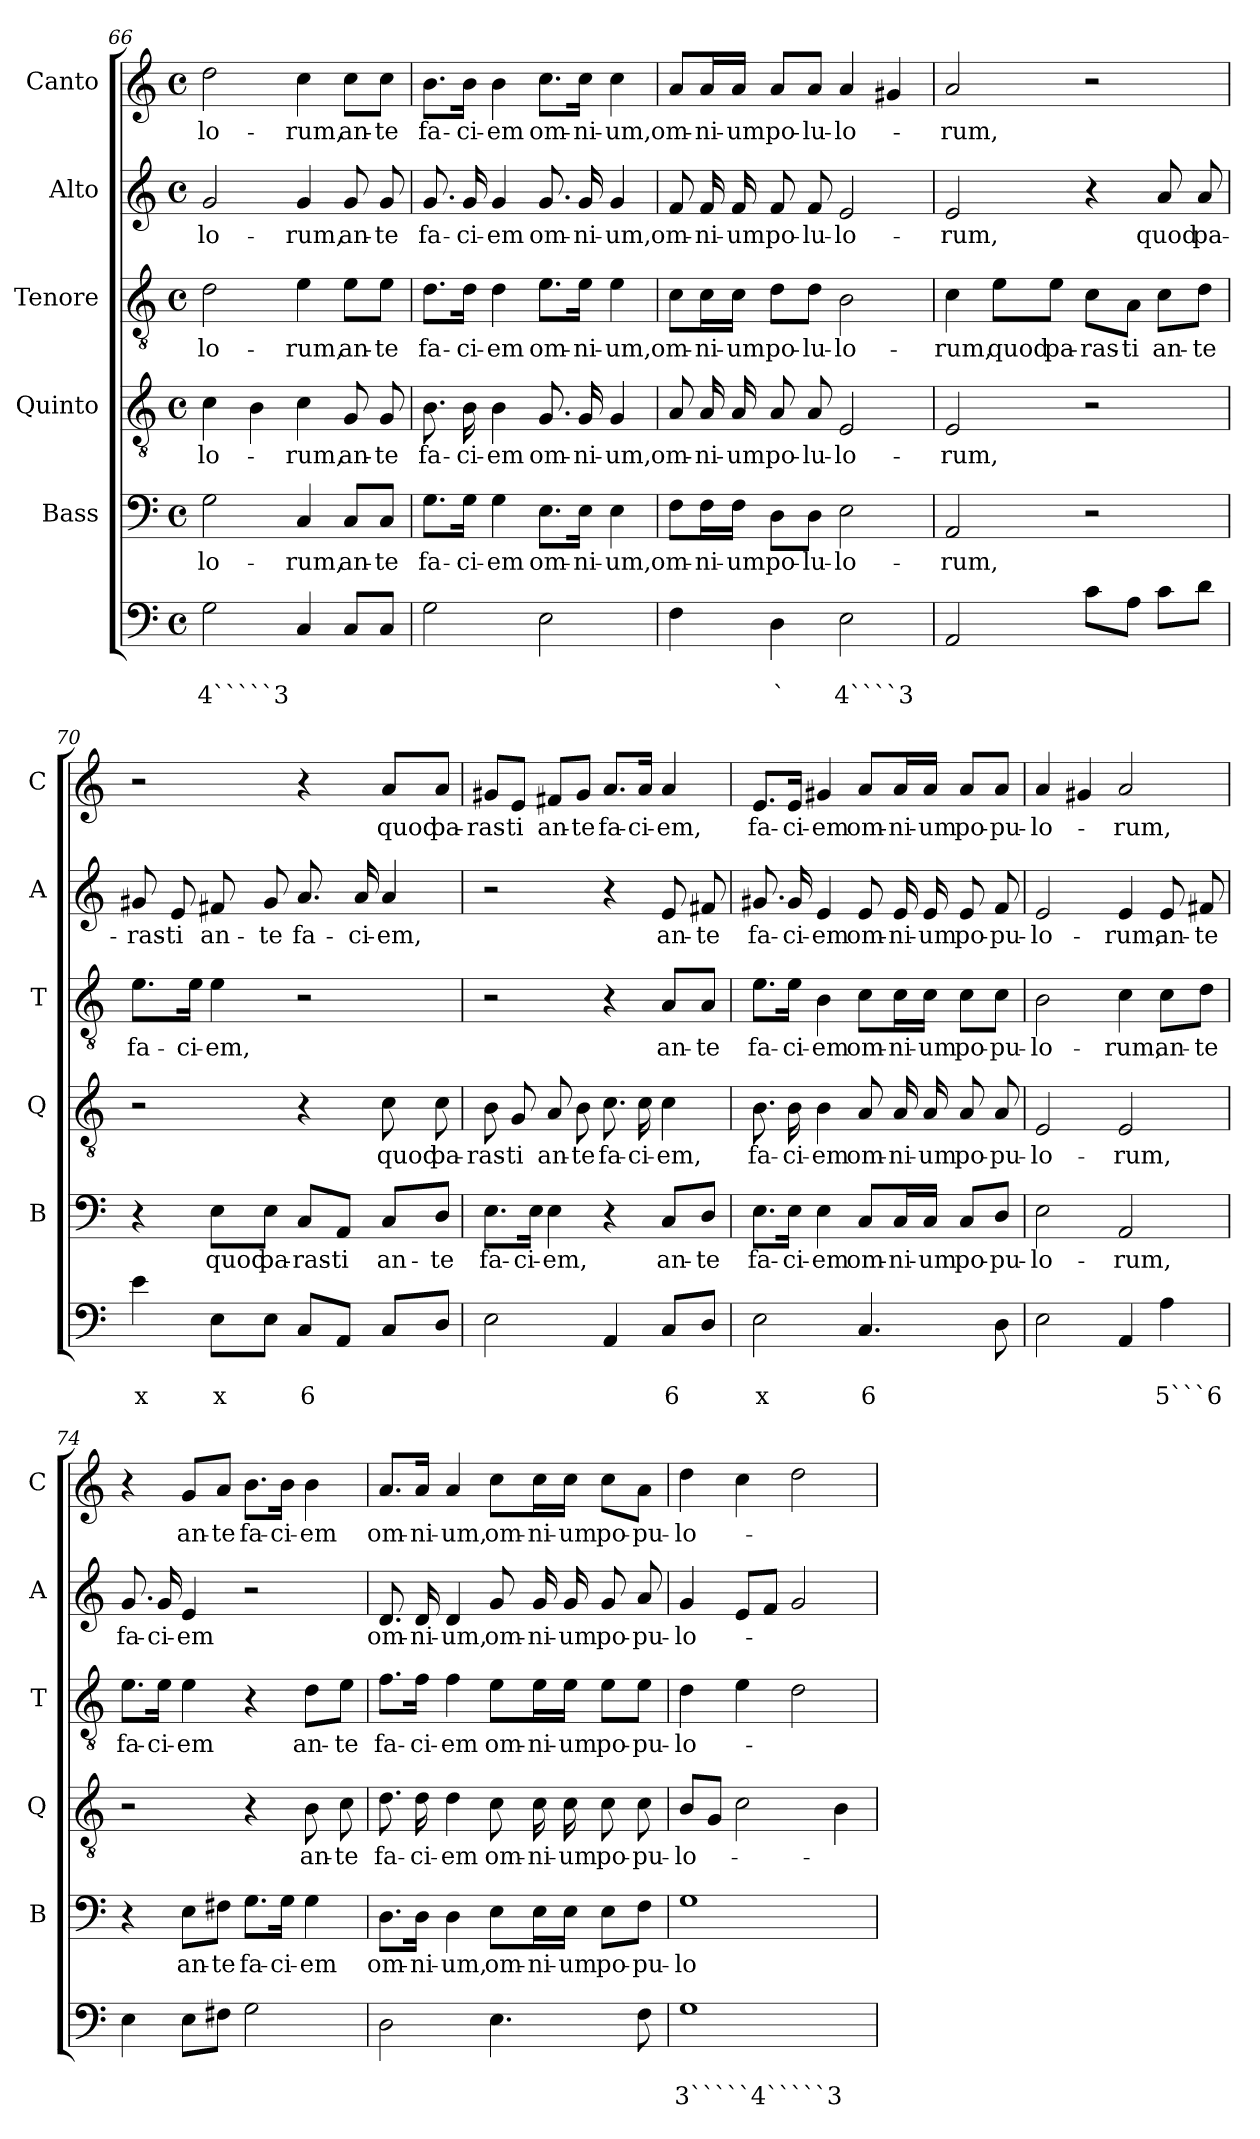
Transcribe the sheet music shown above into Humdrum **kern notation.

**kern	**text	**text	**kern	**text	**kern	**text	**kern	**text	**kern	**text	**kern	**text
*part6	*part6	*part6	*part5	*part5	*part4	*part4	*part3	*part3	*part2	*part2	*part1	*part1
*staff6	*staff6	*staff6	*staff5	*staff5	*staff4	*staff4	*staff3	*staff3	*staff2	*staff2	*staff1	*staff1
*	*	*	*I"Bass	*	*I"Quinto	*	*I"Tenore	*	*I"Alto	*	*I"Canto	*
*	*	*	*I'B	*	*I'Q	*	*I'T	*	*I'A	*	*I'C	*
*clefF4	*	*	*clefF4	*	*clefGv2	*	*clefGv2	*	*clefG2	*	*clefG2	*
*k[]	*	*	*k[]	*	*k[]	*	*k[]	*	*k[]	*	*k[]	*
*C:	*	*	*C:	*	*C:	*	*C:	*	*C:	*	*C:	*
*M4/4	*	*	*M4/4	*	*M4/4	*	*M4/4	*	*M4/4	*	*M4/4	*
*met(c)	*	*	*met(c)	*	*met(c)	*	*met(c)	*	*met(c)	*	*met(c)	*
=66	=66	=66	=66	=66	=66	=66	=66	=66	=66	=66	=66	=66
!	!	!LO:LY:b	!	!LO:LY:b	!	!LO:LY:b	!	!LO:LY:b	!	!LO:LY:b	!	!LO:LY:b
2G\	.	4`````3	2G\	-lo-	4c\	-lo-	2d\	-lo-	2g/	-lo-	2dd\	-lo-
.	.	.	.	.	4B\	.	.	.	.	.	.	.
!	!	!	!	!LO:LY:b	!	!LO:LY:b	!	!LO:LY:b	!	!LO:LY:b	!	!LO:LY:b
4C/	.	.	4C/	-rum,	4c\	-rum,	4e\	-rum,	4g/	-rum,	4cc\	-rum,
!	!	!	!	!LO:LY:b	!	!LO:LY:b	!	!LO:LY:b	!	!LO:LY:b	!	!LO:LY:b
8C/L	.	.	8C/L	an-	8G/	an-	8e\L	an-	8g/	an-	8cc\L	an-
!	!	!	!	!LO:LY:b	!	!LO:LY:b	!	!LO:LY:b	!	!LO:LY:b	!	!LO:LY:b
8C/J	.	.	8C/J	-te	8G/	-te	8e\J	-te	8g/	-te	8cc\J	-te
=67	=67	=67	=67	=67	=67	=67	=67	=67	=67	=67	=67	=67
!	!	!	!	!LO:LY:b	!	!LO:LY:b	!	!LO:LY:b	!	!LO:LY:b	!	!LO:LY:b
2G\	.	.	8.G\L	fa-	8.B\	fa-	8.d\L	fa-	8.g/	fa-	8.b\L	fa-
!	!	!	!	!LO:LY:b	!	!LO:LY:b	!	!LO:LY:b	!	!LO:LY:b	!	!LO:LY:b
.	.	.	16G\Jk	-ci-	16B\	-ci-	16d\Jk	-ci-	16g/	-ci-	16b\Jk	-ci-
!	!	!	!	!LO:LY:b	!	!LO:LY:b	!	!LO:LY:b	!	!LO:LY:b	!	!LO:LY:b
.	.	.	4G\	-em	4B\	-em	4d\	-em	4g/	-em	4b\	-em
!	!	!	!	!LO:LY:b	!	!LO:LY:b	!	!LO:LY:b	!	!LO:LY:b	!	!LO:LY:b
2E\	.	.	8.E\L	om-	8.G/	om-	8.e\L	om-	8.g/	om-	8.cc\L	om-
!	!	!	!	!LO:LY:b	!	!LO:LY:b	!	!LO:LY:b	!	!LO:LY:b	!	!LO:LY:b
.	.	.	16E\Jk	-ni-	16G/	-ni-	16e\Jk	-ni-	16g/	-ni-	16cc\Jk	-ni-
!	!	!	!	!LO:LY:b	!	!LO:LY:b	!	!LO:LY:b	!	!LO:LY:b	!	!LO:LY:b
.	.	.	4E\	-um,	4G/	-um,	4e\	-um,	4g/	-um,	4cc\	-um,
!!LO:PB:g=z
=68	=68	=68	=68	=68	=68	=68	=68	=68	=68	=68	=68	=68
!	!	!	!	!LO:LY:b	!	!LO:LY:b	!	!LO:LY:b	!	!LO:LY:b	!	!LO:LY:b
4F\	.	.	8F\L	om-	8A/	om-	8c\L	om-	8f/	om-	8a/L	om-
!	!	!	!	!LO:LY:b	!	!LO:LY:b	!	!LO:LY:b	!	!LO:LY:b	!	!LO:LY:b
.	.	.	16F\L	-ni-	16A/	-ni-	16c\L	-ni-	16f/	-ni-	16a/L	-ni-
!	!	!	!	!LO:LY:b	!	!LO:LY:b	!	!LO:LY:b	!	!LO:LY:b	!	!LO:LY:b
.	.	.	16F\JJ	-um	16A/	-um	16c\JJ	-um	16f/	-um	16a/JJ	-um
!	!	!LO:LY:b	!	!LO:LY:b	!	!LO:LY:b	!	!LO:LY:b	!	!LO:LY:b	!	!LO:LY:b
4D\	.	`	8D\L	po-	8A/	po-	8d\L	po-	8f/	po-	8a/L	po-
!	!	!	!	!LO:LY:b	!	!LO:LY:b	!	!LO:LY:b	!	!LO:LY:b	!	!LO:LY:b
.	.	.	8D\J	-lu-	8A/	-lu-	8d\J	-lu-	8f/	-lu-	8a/J	-lu-
!	!	!LO:LY:b	!	!LO:LY:b	!	!LO:LY:b	!	!LO:LY:b	!	!LO:LY:b	!	!LO:LY:b
2E\	.	4````3	2E\	-lo-	2E/	-lo-	2B\	-lo-	2e/	-lo-	4a/	-lo-
.	.	.	.	.	.	.	.	.	.	.	4g#X/	.
=69	=69	=69	=69	=69	=69	=69	=69	=69	=69	=69	=69	=69
!	!	!	!	!LO:LY:b	!	!LO:LY:b	!	!LO:LY:b	!	!LO:LY:b	!	!LO:LY:b
2AA/	.	.	2AA/	-rum,	2E/	-rum,	4c\	-rum,	2e/	-rum,	2a/	-rum,
!	!	!	!	!	!	!	!	!LO:LY:b	!	!	!	!
.	.	.	.	.	.	.	8e\L	quod	.	.	.	.
!	!	!	!	!	!	!	!	!LO:LY:b	!	!	!	!
.	.	.	.	.	.	.	8e\J	pa-	.	.	.	.
!	!	!	!	!	!	!	!	!LO:LY:b	!	!	!	!
8c\L	.	.	2r	.	2r	.	8c\L	-ras-	4r	.	2r	.
!	!	!	!	!	!	!	!	!LO:LY:b	!	!	!	!
8A\J	.	.	.	.	.	.	8A\J	-ti	.	.	.	.
!	!	!	!	!	!	!	!	!LO:LY:b	!	!LO:LY:b	!	!
8c\L	.	.	.	.	.	.	8c\L	an-	8a/	quod	.	.
!	!	!	!	!	!	!	!	!LO:LY:b	!	!LO:LY:b	!	!
8d\J	.	.	.	.	.	.	8d\J	-te	8a/	pa-	.	.
=70	=70	=70	=70	=70	=70	=70	=70	=70	=70	=70	=70	=70
!	!	!LO:LY:b	!	!	!	!	!	!LO:LY:b	!	!LO:LY:b	!	!
4e\	.	x	4r	.	2r	.	8.e\L	fa-	8g#X/	-ras-	2r	.
!	!	!	!	!	!	!	!	!	!	!LO:LY:b	!	!
.	.	.	.	.	.	.	.	.	8e/	-ti	.	.
!	!	!	!	!	!	!	!	!LO:LY:b	!	!	!	!
.	.	.	.	.	.	.	16e\Jk	-ci-	.	.	.	.
!	!	!LO:LY:b	!	!LO:LY:b	!	!	!	!LO:LY:b	!	!LO:LY:b	!	!
8E\L	.	x	8E\L	quod	.	.	4e\	-em,	8f#X/	an-	.	.
!	!	!	!	!LO:LY:b	!	!	!	!	!	!LO:LY:b	!	!
8E\J	.	.	8E\J	pa-	.	.	.	.	8g#/	-te	.	.
!	!	!LO:LY:b	!	!LO:LY:b	!	!	!	!	!	!LO:LY:b	!	!
8C/L	.	6	8C/L	-ras-	4r	.	2r	.	8.a/	fa-	4r	.
!	!	!	!	!LO:LY:b	!	!	!	!	!	!	!	!
8AA/J	.	.	8AA/J	-ti	.	.	.	.	.	.	.	.
!	!	!	!	!	!	!	!	!	!	!LO:LY:b	!	!
.	.	.	.	.	.	.	.	.	16a/	-ci-	.	.
!	!	!	!	!LO:LY:b	!	!LO:LY:b	!	!	!	!LO:LY:b	!	!LO:LY:b
8C/L	.	.	8C/L	an-	8c\	quod	.	.	4a/	-em,	8a/L	quod
!	!	!	!	!LO:LY:b	!	!LO:LY:b	!	!	!	!	!	!LO:LY:b
8D/J	.	.	8D/J	-te	8c\	pa-	.	.	.	.	8a/J	pa-
=71	=71	=71	=71	=71	=71	=71	=71	=71	=71	=71	=71	=71
!	!	!	!	!LO:LY:b	!	!LO:LY:b	!	!	!	!	!	!LO:LY:b
2E\	.	.	8.E\L	fa-	8B\	-ras-	2r	.	2r	.	8g#X/L	-ras-
!	!	!	!	!	!	!LO:LY:b	!	!	!	!	!	!LO:LY:b
.	.	.	.	.	8G/	-ti	.	.	.	.	8e/J	-ti
!	!	!	!	!LO:LY:b	!	!	!	!	!	!	!	!
.	.	.	16E\Jk	-ci-	.	.	.	.	.	.	.	.
!	!	!	!	!LO:LY:b	!	!LO:LY:b	!	!	!	!	!	!LO:LY:b
.	.	.	4E\	-em,	8A/	an-	.	.	.	.	8f#X/L	an-
!	!	!	!	!	!	!LO:LY:b	!	!	!	!	!	!LO:LY:b
.	.	.	.	.	8B\	-te	.	.	.	.	8g#/J	-te
!	!	!	!	!	!	!LO:LY:b	!	!	!	!	!	!LO:LY:b
4AA/	.	.	4r	.	8.c\	fa-	4r	.	4r	.	8.a/L	fa-
!	!	!	!	!	!	!LO:LY:b	!	!	!	!	!	!LO:LY:b
.	.	.	.	.	16c\	-ci-	.	.	.	.	16a/Jk	-ci-
!	!	!LO:LY:b	!	!LO:LY:b	!	!LO:LY:b	!	!LO:LY:b	!	!LO:LY:b	!	!LO:LY:b
8C/L	.	6	8C/L	an-	4c\	-em,	8A/L	an-	8e/	an-	4a/	-em,
!	!	!	!	!LO:LY:b	!	!	!	!LO:LY:b	!	!LO:LY:b	!	!
8D/J	.	.	8D/J	-te	.	.	8A/J	-te	8f#X/	-te	.	.
!!LO:LB:g=z
=72	=72	=72	=72	=72	=72	=72	=72	=72	=72	=72	=72	=72
!	!	!LO:LY:b	!	!LO:LY:b	!	!LO:LY:b	!	!LO:LY:b	!	!LO:LY:b	!	!LO:LY:b
2E\	.	x	8.E\L	fa-	8.B\	fa-	8.e\L	fa-	8.g#X/	fa-	8.e/L	fa-
!	!	!	!	!LO:LY:b	!	!LO:LY:b	!	!LO:LY:b	!	!LO:LY:b	!	!LO:LY:b
.	.	.	16E\Jk	-ci-	16B\	-ci-	16e\Jk	-ci-	16g#/	-ci-	16e/Jk	-ci-
!	!	!	!	!LO:LY:b	!	!LO:LY:b	!	!LO:LY:b	!	!LO:LY:b	!	!LO:LY:b
.	.	.	4E\	-em	4B\	-em	4B\	-em	4e/	-em	4g#X/	-em
!	!	!LO:LY:b	!	!LO:LY:b	!	!LO:LY:b	!	!LO:LY:b	!	!LO:LY:b	!	!LO:LY:b
4.C/	.	6	8C/L	om-	8A/	om-	8c\L	om-	8e/	om-	8a/L	om-
!	!	!	!	!LO:LY:b	!	!LO:LY:b	!	!LO:LY:b	!	!LO:LY:b	!	!LO:LY:b
.	.	.	16C/L	-ni-	16A/	-ni-	16c\L	-ni-	16e/	-ni-	16a/L	-ni-
!	!	!	!	!LO:LY:b	!	!LO:LY:b	!	!LO:LY:b	!	!LO:LY:b	!	!LO:LY:b
.	.	.	16C/JJ	-um	16A/	-um	16c\JJ	-um	16e/	-um	16a/JJ	-um
!	!	!	!	!LO:LY:b	!	!LO:LY:b	!	!LO:LY:b	!	!LO:LY:b	!	!LO:LY:b
.	.	.	8C/L	po-	8A/	po-	8c\L	po-	8e/	po-	8a/L	po-
!	!	!	!	!LO:LY:b	!	!LO:LY:b	!	!LO:LY:b	!	!LO:LY:b	!	!LO:LY:b
8D\	.	.	8D/J	-pu-	8A/	-pu-	8c\J	-pu-	8f/	-pu-	8a/J	-pu-
=73	=73	=73	=73	=73	=73	=73	=73	=73	=73	=73	=73	=73
!	!	!	!	!LO:LY:b	!	!LO:LY:b	!	!LO:LY:b	!	!LO:LY:b	!	!LO:LY:b
2E\	.	.	2E\	-lo-	2E/	-lo-	2B\	-lo-	2e/	-lo-	4a/	-lo-
.	.	.	.	.	.	.	.	.	.	.	4g#X/	.
!	!	!	!	!LO:LY:b	!	!LO:LY:b	!	!LO:LY:b	!	!LO:LY:b	!	!LO:LY:b
4AA/	.	.	2AA/	-rum,	2E/	-rum,	4c\	-rum,	4e/	-rum,	2a/	-rum,
!	!	!LO:LY:b	!	!	!	!	!	!LO:LY:b	!	!LO:LY:b	!	!
4A\	.	5```6	.	.	.	.	8c\L	an-	8e/	an-	.	.
!	!	!	!	!	!	!	!	!LO:LY:b	!	!LO:LY:b	!	!
.	.	.	.	.	.	.	8d\J	-te	8f#X/	-te	.	.
=74	=74	=74	=74	=74	=74	=74	=74	=74	=74	=74	=74	=74
!	!	!	!	!	!	!	!	!LO:LY:b	!	!LO:LY:b	!	!
4E\	.	.	4r	.	2r	.	8.e\L	fa-	8.g/	fa-	4r	.
!	!	!	!	!	!	!	!	!LO:LY:b	!	!LO:LY:b	!	!
.	.	.	.	.	.	.	16e\Jk	-ci-	16g/	-ci-	.	.
!	!	!	!	!LO:LY:b	!	!	!	!LO:LY:b	!	!LO:LY:b	!	!LO:LY:b
8E\L	.	.	8E\L	an-	.	.	4e\	-em	4e/	-em	8g/L	an-
!	!	!	!	!LO:LY:b	!	!	!	!	!	!	!	!LO:LY:b
8F#X\J	.	.	8F#X\J	-te	.	.	.	.	.	.	8a/J	-te
!	!	!	!	!LO:LY:b	!	!	!	!	!	!	!	!LO:LY:b
2G\	.	.	8.G\L	fa-	4r	.	4r	.	2r	.	8.b\L	fa-
!	!	!	!	!LO:LY:b	!	!	!	!	!	!	!	!LO:LY:b
.	.	.	16G\Jk	-ci-	.	.	.	.	.	.	16b\Jk	-ci-
!	!	!	!	!LO:LY:b	!	!LO:LY:b	!	!LO:LY:b	!	!	!	!LO:LY:b
.	.	.	4G\	-em	8B\	an-	8d\L	an-	.	.	4b\	-em
!	!	!	!	!	!	!LO:LY:b	!	!LO:LY:b	!	!	!	!
.	.	.	.	.	8c\	-te	8e\J	-te	.	.	.	.
=75	=75	=75	=75	=75	=75	=75	=75	=75	=75	=75	=75	=75
!	!	!	!	!LO:LY:b	!	!LO:LY:b	!	!LO:LY:b	!	!LO:LY:b	!	!LO:LY:b
2D\	.	.	8.D\L	om-	8.d\	fa-	8.f\L	fa-	8.d/	om-	8.a/L	om-
!	!	!	!	!LO:LY:b	!	!LO:LY:b	!	!LO:LY:b	!	!LO:LY:b	!	!LO:LY:b
.	.	.	16D\Jk	-ni-	16d\	-ci-	16f\Jk	-ci-	16d/	-ni-	16a/Jk	-ni-
!	!	!	!	!LO:LY:b	!	!LO:LY:b	!	!LO:LY:b	!	!LO:LY:b	!	!LO:LY:b
.	.	.	4D\	-um,	4d\	-em	4f\	-em	4d/	-um,	4a/	-um,
!	!	!	!	!LO:LY:b	!	!LO:LY:b	!	!LO:LY:b	!	!LO:LY:b	!	!LO:LY:b
4.E\	.	.	8E\L	om-	8c\	om-	8e\L	om-	8g/	om-	8cc\L	om-
!	!	!	!	!LO:LY:b	!	!LO:LY:b	!	!LO:LY:b	!	!LO:LY:b	!	!LO:LY:b
.	.	.	16E\L	-ni-	16c\	-ni-	16e\L	-ni-	16g/	-ni-	16cc\L	-ni-
!	!	!	!	!LO:LY:b	!	!LO:LY:b	!	!LO:LY:b	!	!LO:LY:b	!	!LO:LY:b
.	.	.	16E\JJ	-um	16c\	-um	16e\JJ	-um	16g/	-um	16cc\JJ	-um
!	!	!	!	!LO:LY:b	!	!LO:LY:b	!	!LO:LY:b	!	!LO:LY:b	!	!LO:LY:b
.	.	.	8E\L	po-	8c\	po-	8e\L	po-	8g/	po-	8cc\L	po-
!	!	!	!	!LO:LY:b	!	!LO:LY:b	!	!LO:LY:b	!	!LO:LY:b	!	!LO:LY:b
8F\	.	.	8F\J	-pu-	8c\	-pu-	8e\J	-pu-	8a/	-pu-	8a\J	-pu-
!!LO:PB:g=z
=76	=76	=76	=76	=76	=76	=76	=76	=76	=76	=76	=76	=76
!	!	!LO:LY:b	!	!LO:LY:b	!	!LO:LY:b	!	!LO:LY:b	!	!LO:LY:b	!	!LO:LY:b
1G	.	3`````4`````3	1G	-lo-	8B/L	-lo-	4d\	-lo-	4g/	-lo-	4dd\	-lo-
.	.	.	.	.	8G/J	.	.	.	.	.	.	.
.	.	.	.	.	2c\	.	4e\	.	8e/L	.	4cc\	.
.	.	.	.	.	.	.	.	.	8f/J	.	.	.
.	.	.	.	.	.	.	2d\	.	2g/	.	2dd\	.
.	.	.	.	.	4B\	.	.	.	.	.	.	.
=	=	=	=	=	=	=	=	=	=	=	=	=
*-	*-	*-	*-	*-	*-	*-	*-	*-	*-	*-	*-	*-
